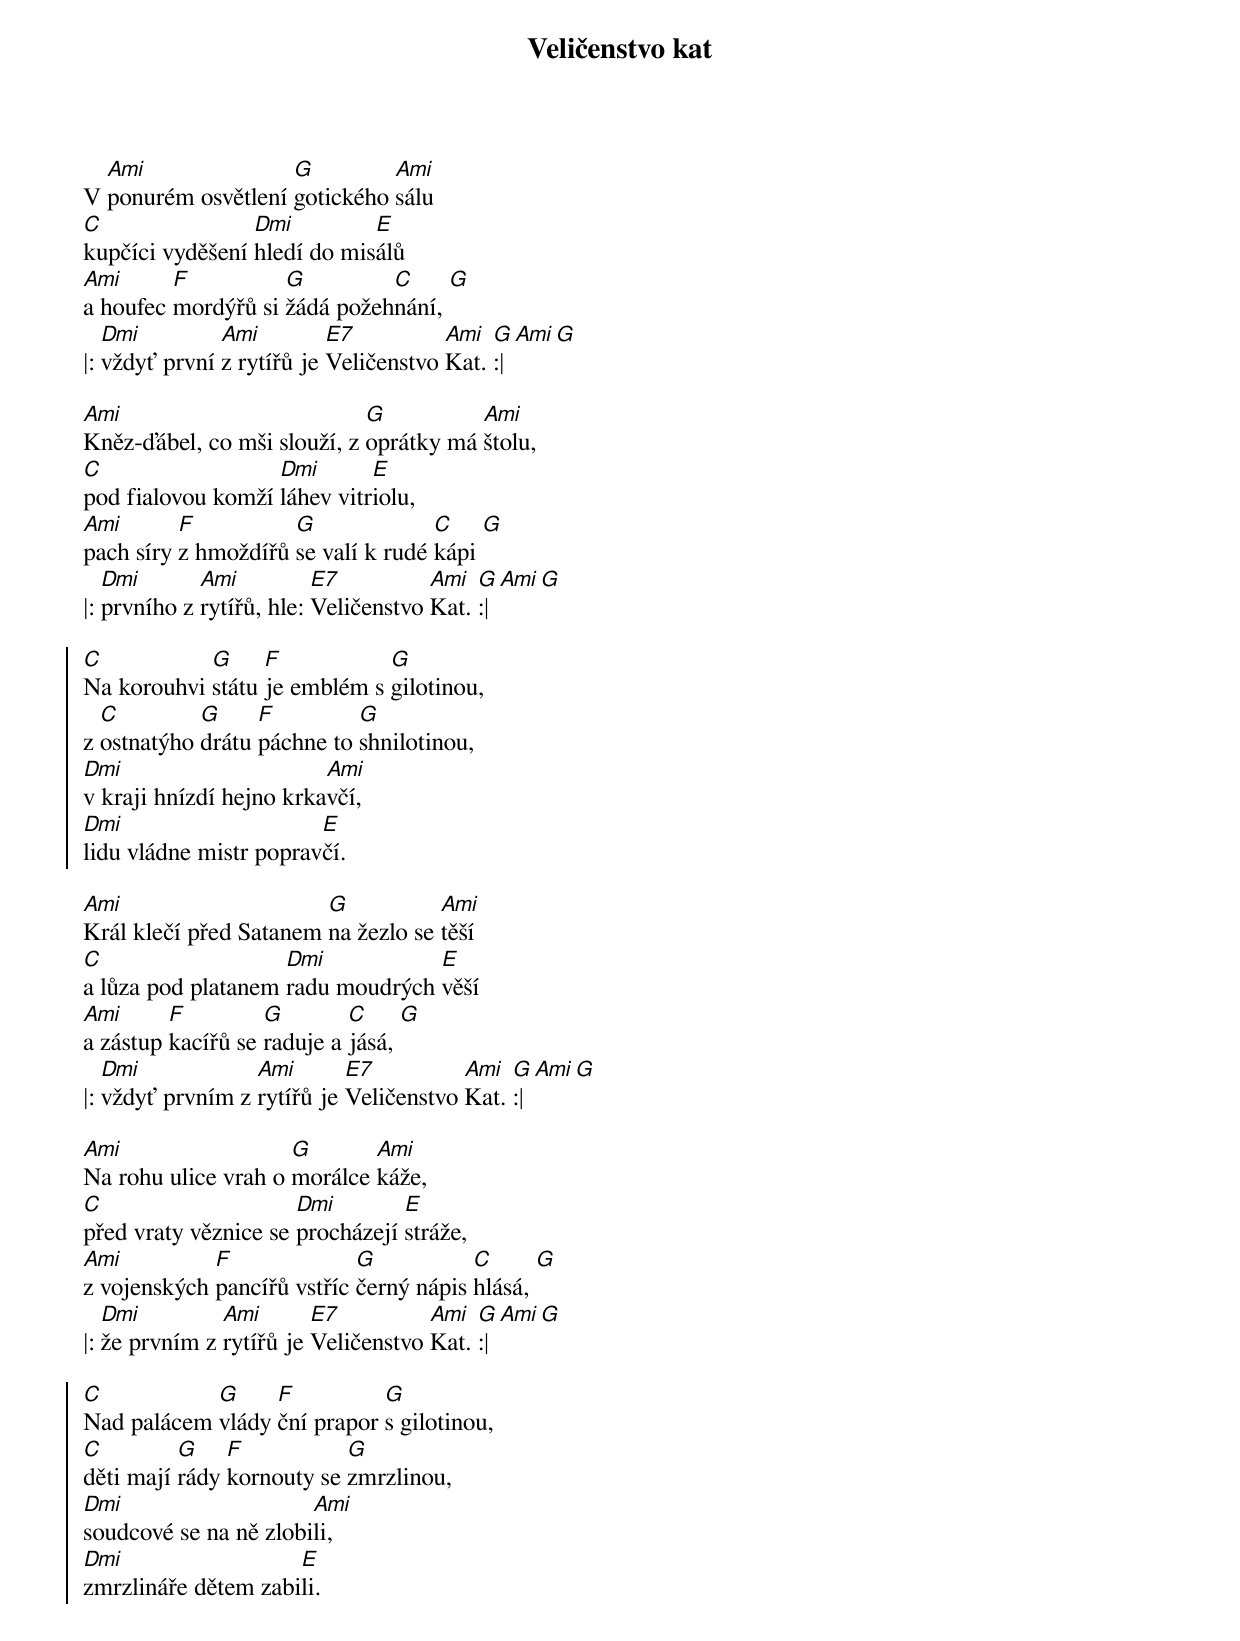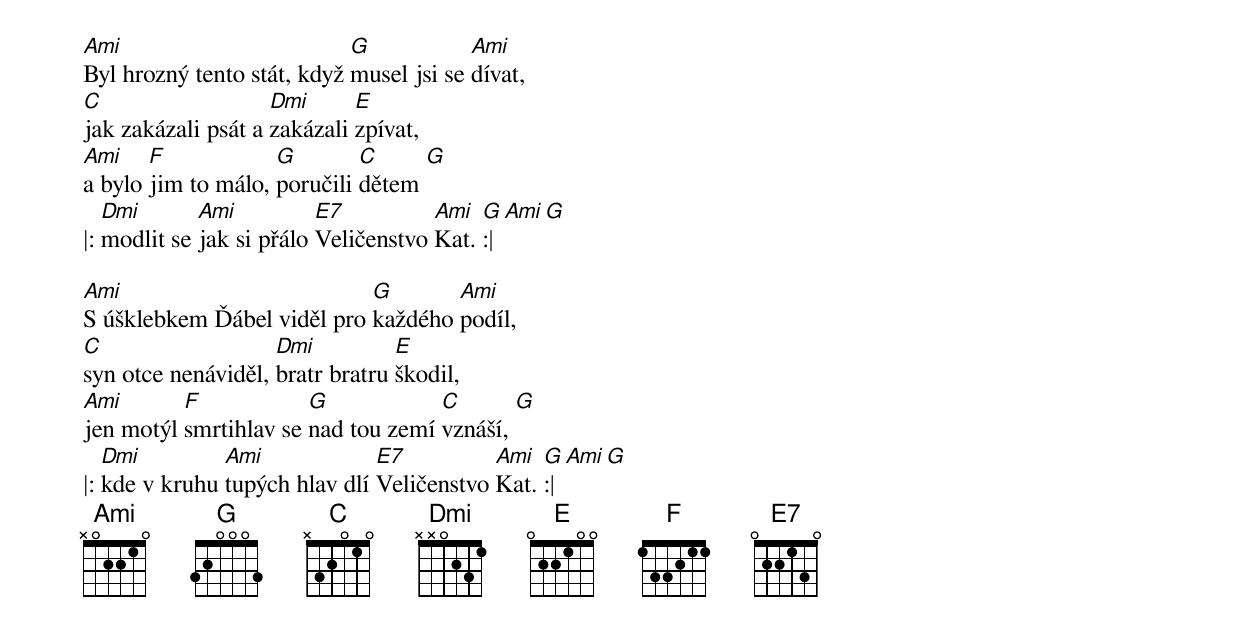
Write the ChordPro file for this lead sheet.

{title: Veličenstvo kat}
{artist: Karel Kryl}
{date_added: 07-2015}
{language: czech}
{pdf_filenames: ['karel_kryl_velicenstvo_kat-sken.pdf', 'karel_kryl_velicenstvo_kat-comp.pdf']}
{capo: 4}
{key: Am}
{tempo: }
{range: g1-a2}
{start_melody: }
{start_of_verse}
V [Ami]ponurém osvětlení [G]gotického [Ami]sálu
[C]kupčíci vyděšení [Dmi]hledí do mis[E]álů
[Ami]a houfec [F]mordýřů si [G]žádá požeh[C]nání, [G]
|: [Dmi]vždyť první [Ami]z rytířů je [E7]Veličenstvo [Ami]Kat. [G]:| [Ami][G]
{end_of_verse}

{start_of_verse}
[Ami]Kněz-ďábel, co mši slouží, z [G]oprátky má [Ami]štolu,
[C]pod fialovou komží [Dmi]láhev vitr[E]iolu,
[Ami]pach síry [F]z hmoždířů [G]se valí k rudé [C]kápi [G]
|: [Dmi]prvního z [Ami]rytířů, hle: [E7]Veličenstvo [Ami]Kat. [G]:| [Ami][G]
{end_of_verse}

{start_of_chorus}
[C]Na korouhvi [G]státu [F]je emblém s [G]gilotinou,
z [C]ostnatýho [G]drátu [F]páchne to [G]shnilotinou,
[Dmi]v kraji hnízdí hejno krka[Ami]včí,
[Dmi]lidu vládne mistr poprav[E]čí.
{end_of_chorus}

{start_of_verse}
[Ami]Král klečí před Satanem [G]na žezlo se [Ami]těší
[C]a lůza pod platanem [Dmi]radu moudrých [E]věší
[Ami]a zástup [F]kacířů se [G]raduje a [C]jásá, [G]
|: [Dmi]vždyť prvním z [Ami]rytířů je [E7]Veličenstvo [Ami]Kat. [G]:| [Ami][G]
{end_of_verse}

{start_of_verse}
[Ami]Na rohu ulice vrah o [G]morálce [Ami]káže,
[C]před vraty věznice se [Dmi]procházejí [E]stráže,
[Ami]z vojenských [F]pancířů vstříc [G]černý nápis [C]hlásá, [G]
|: [Dmi]že prvním z [Ami]rytířů je [E7]Veličenstvo [Ami]Kat. [G]:| [Ami][G]
{end_of_verse}

{start_of_chorus}
[C]Nad palácem [G]vlády [F]ční prapor [G]s gilotinou,
[C]děti mají [G]rády [F]kornouty se [G]zmrzlinou,
[Dmi]soudcové se na ně zlobi[Ami]li,
[Dmi]zmrzlináře dětem zabi[E]li.
{end_of_chorus}

{start_of_verse}
[Ami]Byl hrozný tento stát, když [G]musel jsi se [Ami]dívat,
[C]jak zakázali psát a [Dmi]zakázali [E]zpívat,
[Ami]a bylo [F]jim to málo, [G]poručili [C]dětem [G]
|: [Dmi]modlit se [Ami]jak si přálo [E7]Veličenstvo [Ami]Kat. [G]:| [Ami][G]
{end_of_verse}

{start_of_verse}
[Ami]S úšklebkem Ďábel viděl pro [G]každého [Ami]podíl,
[C]syn otce nenáviděl, [Dmi]bratr bratru [E]škodil,
[Ami]jen motýl [F]smrtihlav se [G]nad tou zemí [C]vznáší, [G]
|: [Dmi]kde v kruhu [Ami]tupých hlav dlí [E7]Veličenstvo [Ami]Kat. [G]:| [Ami][G]
{end_of_verse}
